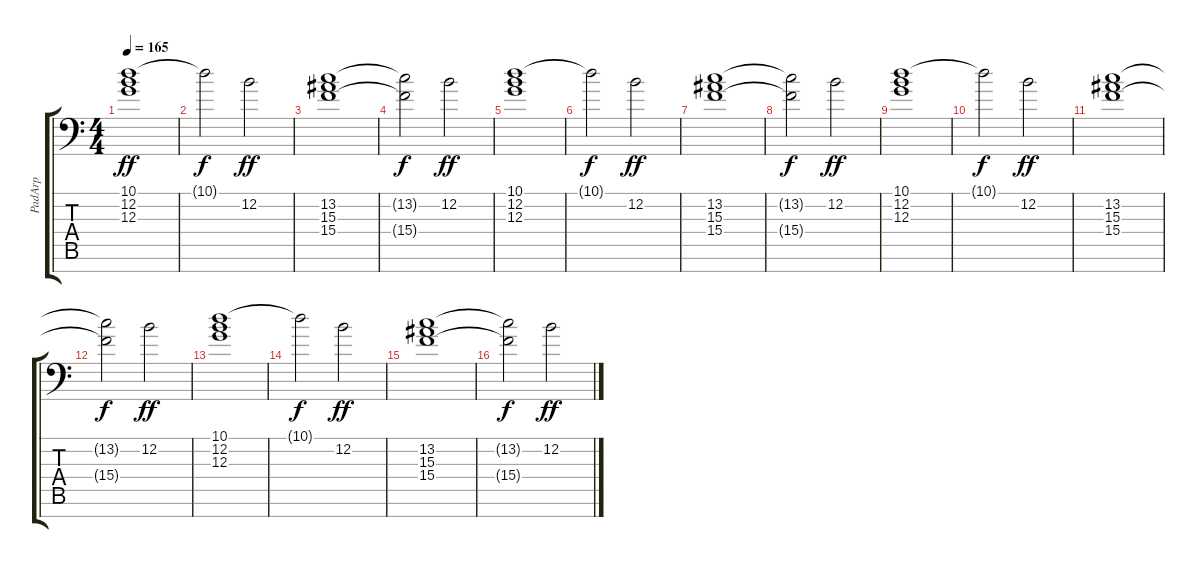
\track ("PadArp" "PadArp") {instrument fx5brightness}
\staff {score tabs}
\tuning (E4 B3 G3 D3 A2 E2 C-1) {hide}
\ts (4 4)
\tempo 165
\clef f4
\ks c
(10.1 12.2 12.3).1{dy ff} |
10.1{t}.2{dy f} 12.2.2{dy ff} |
(13.2 15.3 15.4).1 |
(13.2{t} 15.4{t}).2{dy f} 12.2.2{dy ff} |
(10.1 12.2 12.3).1 |
10.1{t}.2{dy f} 12.2.2{dy ff} |
(13.2 15.3 15.4).1 |
(13.2{t} 15.4{t}).2{dy f} 12.2.2{dy ff} |
(10.1 12.2 12.3).1 |
10.1{t}.2{dy f} 12.2.2{dy ff} |
(13.2 15.3 15.4).1 |
(13.2{t} 15.4{t}).2{dy f} 12.2.2{dy ff} |
(10.1 12.2 12.3).1 |
10.1{t}.2{dy f} 12.2.2{dy ff} |
(13.2 15.3 15.4).1 |
(13.2{t} 15.4{t}).2{dy f} 12.2.2{dy ff}
